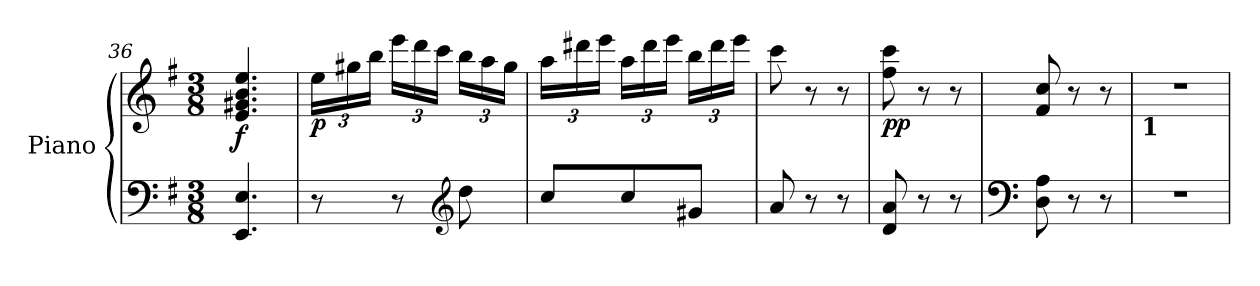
**kern	**kern	**dynam
*part1	*part1	*part1
*staff2	*staff1	*staff1/2
*I"Piano	*	*
*I'Pno.	*	*
*clefF4	*clefG2	*
*k[f#]	*k[f#]	*
*M3/8	*M3/8	*
=36	=36	=36
!	!	!LO:DY:b
4.EE/ 4.E/	4.e/ 4.g#X/ 4.b/ 4.ee/	f
=37	=37	=37
*	*Xbrackettup	*
!	!	!LO:DY:b
8r	24ee\LL	p
.	24gg#X\	.
.	24bb\JJ	.
8r	24eee\LL	.
.	24ddd\	.
.	24ccc\JJ	.
*clefG2	*	*
8dd\	24bb\LL	.
.	24aa\	.
.	24gg#\JJ	.
=38	=38	=38
8cc/L	24aa\LL	.
.	24ddd#X\	.
.	24eee\JJ	.
8cc/	24aa\LL	.
.	24ddd#\	.
.	24eee\JJ	.
8g#X/J	24bb\LL	.
.	24ddd#\	.
.	24eee\JJ	.
=39	=39	=39
8a/	8ccc\	.
8r	8r	.
8r	8r	.
=40	=40	=40
!	!	!LO:DY:b
8d/ 8a/	8ff#\ 8ccc\	pp
8r	8r	.
8r	8r	.
!!LO:PB:g=z
=41	=41	=41
*clefF4	*	*
8D\ 8A\	8f#/ 8cc/	.
8r	8r	.
8r	8r	.
=42	=42	=42
!	!LO:TX:b:B:t=1	!
4.r	4.r	.
=	=	=
*-	*-	*-
